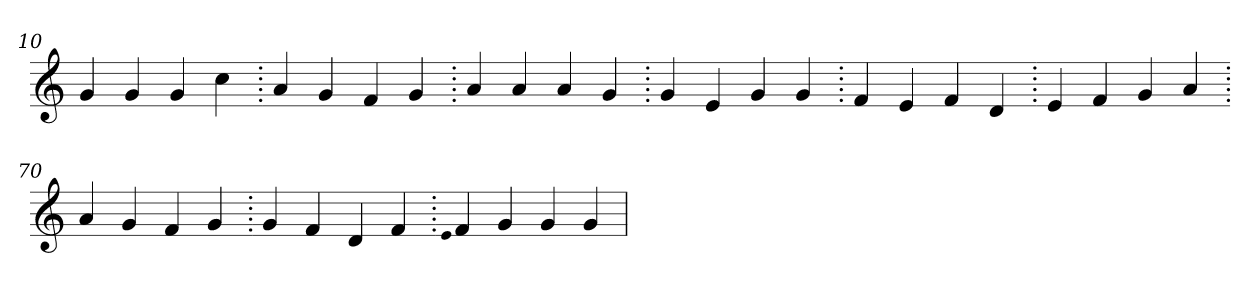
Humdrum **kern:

**kern
*part1
*staff1
*clefG2
=10.
4g
4g
4g
4cc
=20.
4a
4g
4f
4g
=30.
4a
4a
4a
4g
=40.
4g
4e
4g
4g
=50.
4f
4e
4f
4d
=60.
4e
4f
4g
4a
=70.
4a
4g
4f
4g
=80.
4g
4f
4d
4f
=90.
qqe
4f
4g
4g
4g
=
*-
